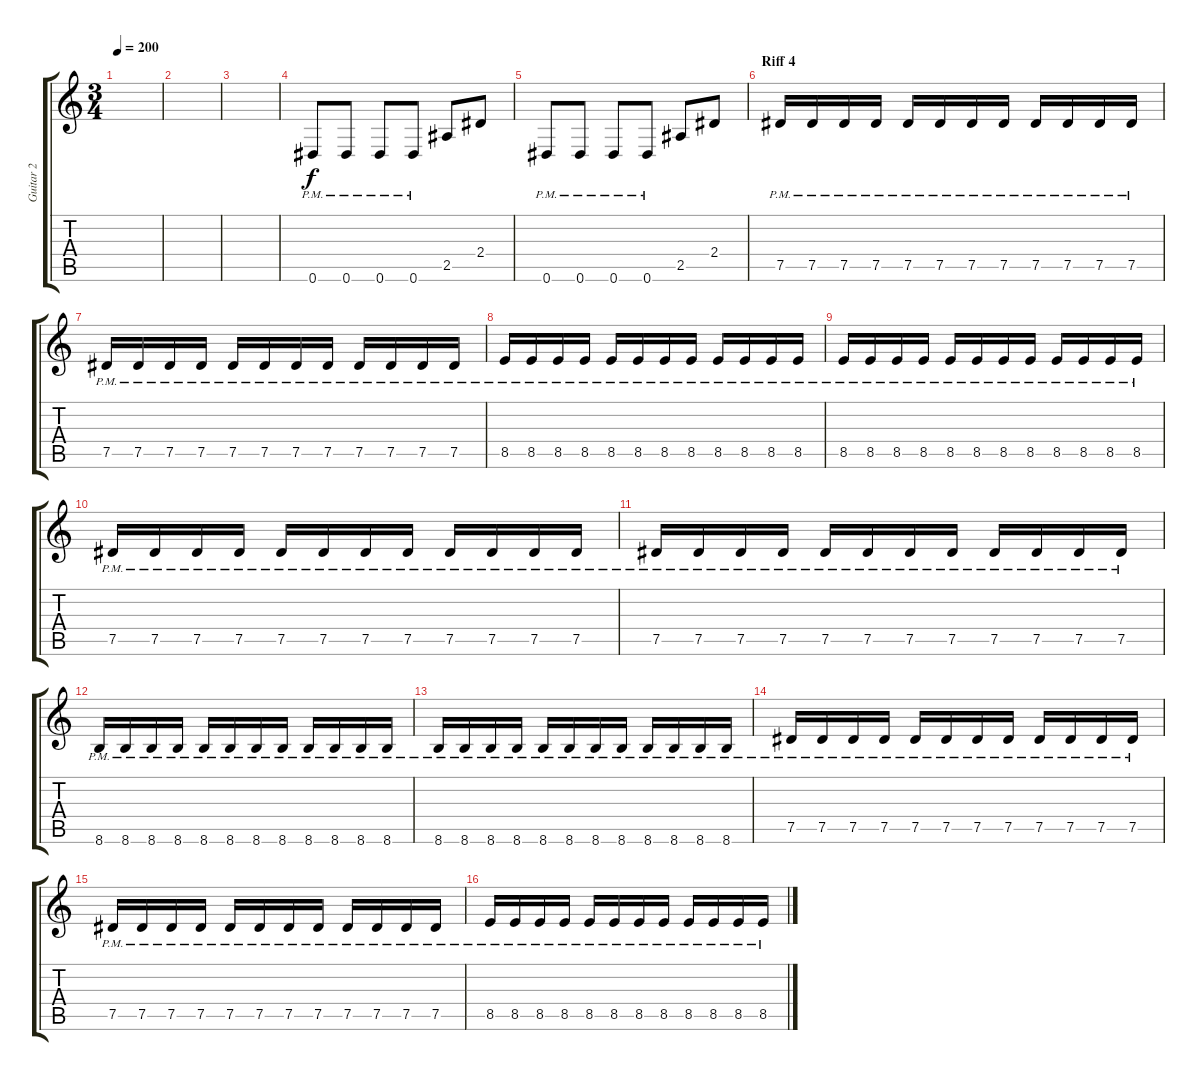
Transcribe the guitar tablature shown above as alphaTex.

\track ("Guitar 2" "Guitar 2") {instrument overdrivenguitar}
\staff {score tabs}
\tuning (Eb4 Bb3 Gb3 Db3 Ab2 Eb2) {hide}
\ts (3 4)
\tempo 200
\clef g2
\ks c
|
|
|
0.6{pm}.8 0.6{pm}.8 0.6{pm}.8 0.6{pm}.8 2.5.8 2.4.8 |
0.6{pm}.8 0.6{pm}.8 0.6{pm}.8 0.6{pm}.8 2.5.8 2.4.8 |
\section ("" "Riff 4")
7.5{pm}.16 7.5{pm}.16 7.5{pm}.16 7.5{pm}.16 7.5{pm}.16 7.5{pm}.16 7.5{pm}.16 7.5{pm}.16 7.5{pm}.16 7.5{pm}.16 7.5{pm}.16 7.5{pm}.16 |
7.5{pm}.16 7.5{pm}.16 7.5{pm}.16 7.5{pm}.16 7.5{pm}.16 7.5{pm}.16 7.5{pm}.16 7.5{pm}.16 7.5{pm}.16 7.5{pm}.16 7.5{pm}.16 7.5{pm}.16 |
8.5{pm}.16 8.5{pm}.16 8.5{pm}.16 8.5{pm}.16 8.5{pm}.16 8.5{pm}.16 8.5{pm}.16 8.5{pm}.16 8.5{pm}.16 8.5{pm}.16 8.5{pm}.16 8.5{pm}.16 |
8.5{pm}.16 8.5{pm}.16 8.5{pm}.16 8.5{pm}.16 8.5{pm}.16 8.5{pm}.16 8.5{pm}.16 8.5{pm}.16 8.5{pm}.16 8.5{pm}.16 8.5{pm}.16 8.5{pm}.16 |
7.5{pm}.16 7.5{pm}.16 7.5{pm}.16 7.5{pm}.16 7.5{pm}.16 7.5{pm}.16 7.5{pm}.16 7.5{pm}.16 7.5{pm}.16 7.5{pm}.16 7.5{pm}.16 7.5{pm}.16 |
7.5{pm}.16 7.5{pm}.16 7.5{pm}.16 7.5{pm}.16 7.5{pm}.16 7.5{pm}.16 7.5{pm}.16 7.5{pm}.16 7.5{pm}.16 7.5{pm}.16 7.5{pm}.16 7.5{pm}.16 |
8.6{pm}.16 8.6{pm}.16 8.6{pm}.16 8.6{pm}.16 8.6{pm}.16 8.6{pm}.16 8.6{pm}.16 8.6{pm}.16 8.6{pm}.16 8.6{pm}.16 8.6{pm}.16 8.6{pm}.16 |
8.6{pm}.16 8.6{pm}.16 8.6{pm}.16 8.6{pm}.16 8.6{pm}.16 8.6{pm}.16 8.6{pm}.16 8.6{pm}.16 8.6{pm}.16 8.6{pm}.16 8.6{pm}.16 8.6{pm}.16 |
7.5{pm}.16 7.5{pm}.16 7.5{pm}.16 7.5{pm}.16 7.5{pm}.16 7.5{pm}.16 7.5{pm}.16 7.5{pm}.16 7.5{pm}.16 7.5{pm}.16 7.5{pm}.16 7.5{pm}.16 |
7.5{pm}.16 7.5{pm}.16 7.5{pm}.16 7.5{pm}.16 7.5{pm}.16 7.5{pm}.16 7.5{pm}.16 7.5{pm}.16 7.5{pm}.16 7.5{pm}.16 7.5{pm}.16 7.5{pm}.16 |
8.5{pm}.16 8.5{pm}.16 8.5{pm}.16 8.5{pm}.16 8.5{pm}.16 8.5{pm}.16 8.5{pm}.16 8.5{pm}.16 8.5{pm}.16 8.5{pm}.16 8.5{pm}.16 8.5{pm}.16
